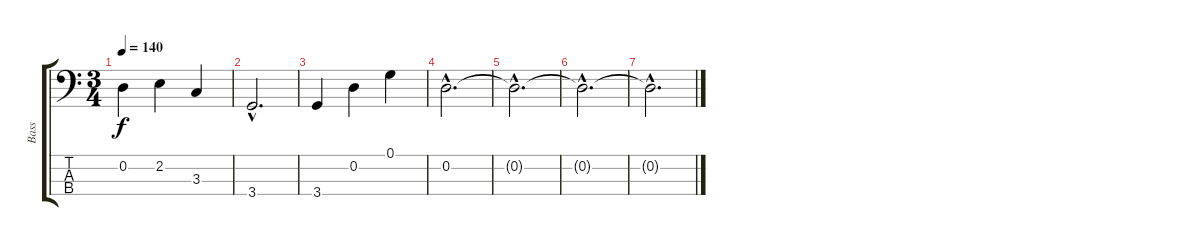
\track ("Bass" "Bass") {instrument electricbassfinger}
\staff {score tabs}
\tuning (G2 D2 A1 E1) {hide}
\ts (3 4)
\tempo 140
\clef f4
\ks c
0.2.4{dy f} 2.2.4 3.3.4 |
3.4{hac}.2{d} |
3.4.4 0.2.4 0.1.4 |
0.2{hac}.2{d} |
0.2{hac t}.2{d volume 13} |
0.2{hac t}.2{d volume 9} |
0.2{hac t}.2{d volume 5}
